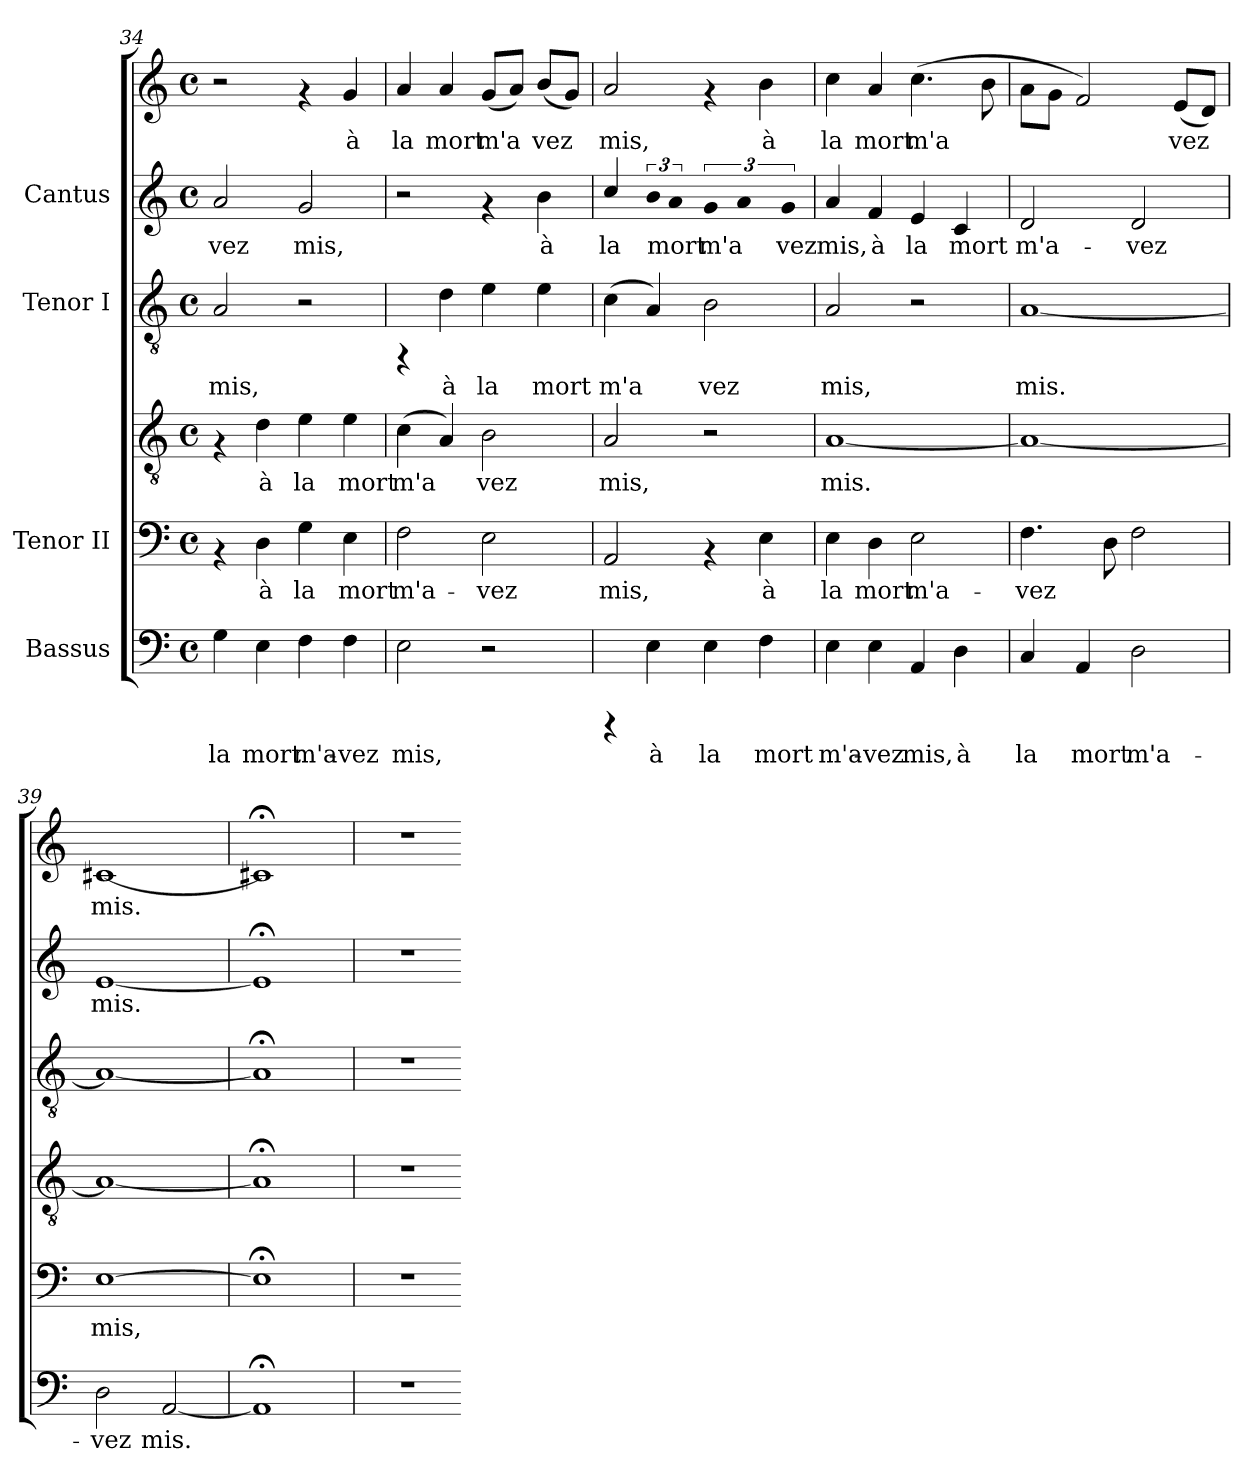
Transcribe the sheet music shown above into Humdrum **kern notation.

**kern	**text	**kern	**text	**kern	**text	**kern	**text	**kern	**text	**kern	**text
*part4	*part4	*part3	*part3	*part3	*part3	*part2	*part2	*part1	*part1	*part1	*part1
*staff6	*staff6	*staff5	*staff5	*staff4	*staff4	*staff3	*staff3	*staff2	*staff2	*staff1	*staff1
*I"Bassus	*	*I"Tenor II	*	*	*	*I"Tenor I	*	*I"Cantus	*	*	*
*clefF4	*	*clefF4	*	*clefGv2	*	*clefGv2	*	*clefG2	*	*clefG2	*
*M4/4	*	*M4/4	*	*M4/4	*	*M4/4	*	*M4/4	*	*M4/4	*
*met(c)	*	*met(c)	*	*met(c)	*	*met(c)	*	*met(c)	*	*met(c)	*
=34	=34	=34	=34	=34	=34	=34	=34	=34	=34	=34	=34
!	!LO:LY:b:cj	!	!	!	!	!	!LO:LY:b:cj	!	!LO:LY:b:cj	!	!
4G\	la	4rAA	.	4rF	.	2A/	mis,	2a/	vez	2r	.
!	!LO:LY:b:cj	!	!LO:LY:b:cj	!	!LO:LY:b:cj	!	!	!	!	!	!
4E\	mort	4D\	à	4d\	à	.	.	.	.	.	.
!	!LO:LY:b:cj	!	!LO:LY:b:cj	!	!LO:LY:b:cj	!	!	!	!LO:LY:b:cj	!	!
4F\	m'a-	4G\	la	4e\	la	2r	.	2g/	mis,	4rf	.
!	!LO:LY:b:cj	!	!LO:LY:b:cj	!	!LO:LY:b:cj	!	!	!	!	!	!LO:LY:b:cj
4F\	-vez	4E\	mort	4e\	mort	.	.	.	.	4g/	-à
=35	=35	=35	=35	=35	=35	=35	=35	=35	=35	=35	=35
!	!LO:LY:b:cj	!	!LO:LY:b:cj	!	!LO:LY:b:cj	!	!	!	!	!	!LO:LY:b:cj
2E\	mis,	2F\	m'a-	(>4c\	m'a-	4rFF	.	2r	.	4a/	la
!	!	!	!	!	!LO:LY:b:cj	!	!LO:LY:b:cj	!	!	!	!LO:LY:b:cj
.	.	.	.	4A/)	-	4d\	à	.	.	4a/	mort
!	!	!	!LO:LY:b:cj	!	!LO:LY:b:cj	!	!LO:LY:b:cj	!	!	!	!LO:LY:b:cj
2r	.	2E\	-vez	2B\	vez	4e\	la	4rf	.	(<8g/L	m'a-
!	!	!	!	!	!	!	!	!	!	!	!LO:LY:b:cj
.	.	.	.	.	.	.	.	.	.	8a/J)	-
!	!	!	!	!	!	!	!LO:LY:b:cj	!	!LO:LY:b:cj	!	!LO:LY:b:cj
.	.	.	.	.	.	4e\	mort	4b\	à	(<8b/L	vez
!	!	!	!	!	!	!	!	!	!	!	!LO:LY:b:cj
.	.	.	.	.	.	.	.	.	.	8g/J)	.
!!LO:PB:g=z
=36	=36	=36	=36	=36	=36	=36	=36	=36	=36	=36	=36
!	!	!	!LO:LY:b:cj	!	!LO:LY:b:cj	!	!LO:LY:b:cj	!	!LO:LY:b:cj	!	!LO:LY:b:cj
4rCCC	.	2AA/	mis,	2A/	mis,	(>4c\	m'a-	4cc/	la	2a/	mis,
!	!LO:LY:b:cj	!	!	!	!	!	!LO:LY:b:cj	!LO:N:vis=8	!LO:LY:b:cj	!	!
4E\	à	.	.	.	.	4A/)	-	12b/	.	.	.
!	!	!	!	!	!	!	!	!LO:N:vis=4	!LO:LY:b:cj	!	!
.	.	.	.	.	.	.	.	6a/	mort	.	.
!	!LO:LY:b:cj	!	!	!	!	!	!LO:LY:b:cj	!LO:N:vis=4	!LO:LY:b:cj	!	!
4E\	la	4rAA	.	2r	.	2B\	vez	6g/	m'a-	4rf	.
!	!	!	!	!	!	!	!	!LO:N:vis=4	!LO:LY:b:cj	!	!
.	.	.	.	.	.	.	.	6a/	-	.	.
!	!LO:LY:b:cj	!	!LO:LY:b:cj	!	!	!	!	!	!	!	!LO:LY:b:cj
4F\	mort	4E\	à	.	.	.	.	.	.	4b\	à
!	!	!	!	!	!	!	!	!LO:N:vis=4	!LO:LY:b:cj	!	!
.	.	.	.	.	.	.	.	6g/	vez	.	.
=37	=37	=37	=37	=37	=37	=37	=37	=37	=37	=37	=37
!	!LO:LY:b:cj	!	!LO:LY:b:cj	!	!LO:LY:b:cj	!	!LO:LY:b:cj	!	!LO:LY:b:cj	!	!LO:LY:b:cj
4E\	m'a-	4E\	la	[<1A	mis.	2A/	mis,	4a/	-mis,	4cc\	la
!	!LO:LY:b:cj	!	!LO:LY:b:cj	!	!	!	!	!	!LO:LY:b:cj	!	!LO:LY:b:cj
4E\	-vez	4D\	mort	.	.	.	.	4f/	à	4a/	mort
!	!LO:LY:b:cj	!	!LO:LY:b:cj	!	!	!	!	!	!LO:LY:b:cj	!	!LO:LY:b:cj
4AA/	mis,	2E\	m'a-	.	.	2r	.	4e/	la	(>4.cc\	m'a-
!	!LO:LY:b:cj	!	!	!	!	!	!	!	!LO:LY:b:cj	!	!
4D\	à	.	.	.	.	.	.	4c/	mort	.	.
!	!	!	!	!	!	!	!	!	!	!	!LO:LY:b:cj
.	.	.	.	.	.	.	.	.	.	8b\	--
=38	=38	=38	=38	=38	=38	=38	=38	=38	=38	=38	=38
!	!LO:LY:b:cj	!	!LO:LY:b:cj	!	!	!	!LO:LY:b:cj	!	!LO:LY:b:cj	!	!LO:LY:b:cj
4C/	la	4.F\	-vez	1A_<	.	[<1A	mis.	2d/	m'a-	8a\L	.
!	!	!	!	!	!	!	!	!	!	!	!LO:LY:b:cj
.	.	.	.	.	.	.	.	.	.	8g\J	.
!	!LO:LY:b:cj	!	!	!	!	!	!	!	!	!	!LO:LY:b:cj
4AA/	mort	.	.	.	.	.	.	.	.	2f/)	.
!	!	!	!LO:LY:b:cj	!	!	!	!	!	!	!	!
.	.	8D\	.	.	.	.	.	.	.	.	.
!	!LO:LY:b:cj	!	!LO:LY:b:cj	!	!	!	!	!	!LO:LY:b:cj	!	!
2D\	m'a-	2F\	.	.	.	.	.	2d/	-vez	.	.
!	!	!	!	!	!	!	!	!	!	!	!LO:LY:b:cj
.	.	.	.	.	.	.	.	.	.	(<8e/L	vez
!	!	!	!	!	!	!	!	!	!	!	!LO:LY:b:cj
.	.	.	.	.	.	.	.	.	.	8d/J)	.
=39	=39	=39	=39	=39	=39	=39	=39	=39	=39	=39	=39
!	!LO:LY:b:cj	!	!LO:LY:b:cj	!	!	!	!	!	!LO:LY:b:cj	!	!LO:LY:b:cj
2D\	-vez	[>1E	mis,	1A_<	.	1A_<	.	[<1e	mis.	[<1c#X	mis.
!	!LO:LY:b:cj	!	!	!	!	!	!	!	!	!	!
[<2AA/	mis.	.	.	.	.	.	.	.	.	.	.
=40	=40	=40	=40	=40	=40	=40	=40	=40	=40	=40	=40
1AA;<]	.	1E;<]	.	1A;<]	.	1A;<]	.	1e;<]	.	1c#X;<]	.
=41	=41	=41	=41	=41	=41	=41	=41	=41	=41	=41	=41
1r	.	1r	.	1r	.	1r	.	1r	.	1r	.
=	==	==	==	==	==	=	==	==	==	==	==
*-	*-	*-	*-	*-	*-	*-	*-	*-	*-	*-	*-
